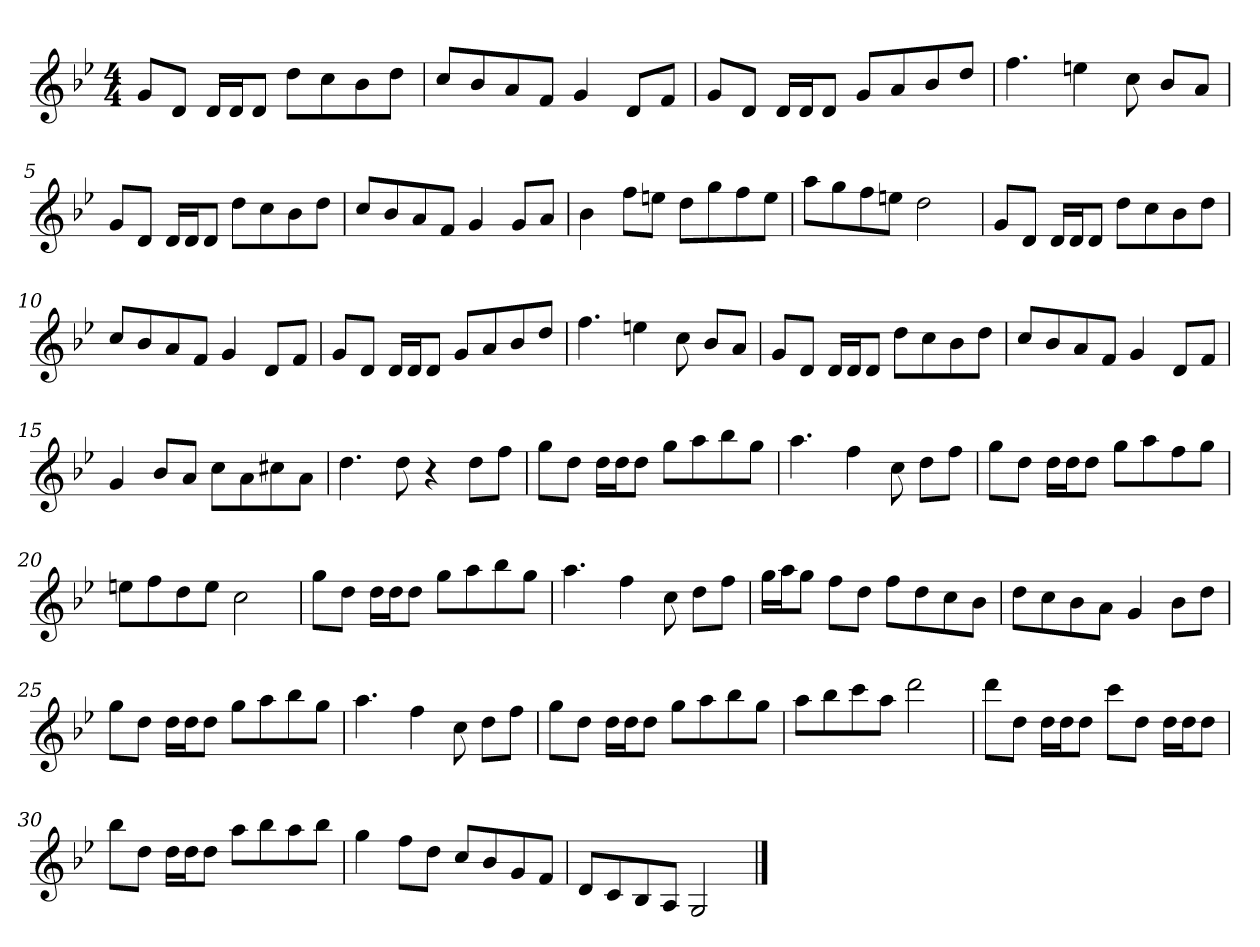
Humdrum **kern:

**kern
*part1
*staff1
*clefG2
*k[b-e-]
*g:
*M4/4
=1
8g/L
8d/J
16d/LL
16d/J
8d/J
8dd\L
8cc\
8b-\
8dd\J
=2
8cc/L
8b-/
8a/
8f/J
4g/
8d/L
8f/J
=3
8g/L
8d/J
16d/LL
16d/J
8d/J
8g/L
8a/
8b-/
8dd/J
=4
4.ff\
4een\
8cc\
8b-/L
8a/J
!!LO:LB:g=z
=5
8g/L
8d/J
16d/LL
16d/J
8d/J
8dd\L
8cc\
8b-\
8dd\J
=6
8cc/L
8b-/
8a/
8f/J
4g/
8g/L
8a/J
=7
4b-\
8ff\L
8een\J
8dd\L
8gg\
8ff\
8ee\J
=8
8aa\L
8gg\
8ff\
8een\J
2dd\
!!LO:LB:g=z
=9
8g/L
8d/J
16d/LL
16d/J
8d/J
8dd\L
8cc\
8b-\
8dd\J
=10
8cc/L
8b-/
8a/
8f/J
4g/
8d/L
8f/J
=11
8g/L
8d/J
16d/LL
16d/J
8d/J
8g/L
8a/
8b-/
8dd/J
=12
4.ff\
4een\
8cc\
8b-/L
8a/J
!!LO:LB:g=z
=13
8g/L
8d/J
16d/LL
16d/J
8d/J
8dd\L
8cc\
8b-\
8dd\J
=14
8cc/L
8b-/
8a/
8f/J
4g/
8d/L
8f/J
=15
4g/
8b-/L
8a/J
8cc\L
8a\
8cc#X\
8a\J
=16
4.dd\
8dd\
4r
8dd\L
8ff\J
!!LO:LB:g=z
=17
8gg\L
8dd\J
16dd\LL
16dd\J
8dd\J
8gg\L
8aa\
8bb-\
8gg\J
=18
4.aa\
4ff\
8cc\
8dd\L
8ff\J
=19
8gg\L
8dd\J
16dd\LL
16dd\J
8dd\J
8gg\L
8aa\
8ff\
8gg\J
=20
8een\L
8ff\
8dd\
8ee\J
2cc\
!!LO:LB:g=z
=21
8gg\L
8dd\J
16dd\LL
16dd\J
8dd\J
8gg\L
8aa\
8bb-\
8gg\J
=22
4.aa\
4ff\
8cc\
8dd\L
8ff\J
=23
16gg\LL
16aa\J
8gg\J
8ff\L
8dd\J
8ff\L
8dd\
8cc\
8b-\J
=24
8dd\L
8cc\
8b-\
8a\J
4g/
8b-\L
8dd\J
!!LO:LB:g=z
=25
8gg\L
8dd\J
16dd\LL
16dd\J
8dd\J
8gg\L
8aa\
8bb-\
8gg\J
=26
4.aa\
4ff\
8cc\
8dd\L
8ff\J
=27
8gg\L
8dd\J
16dd\LL
16dd\J
8dd\J
8gg\L
8aa\
8bb-\
8gg\J
=28
8aa\L
8bb-\
8ccc\
8aa\J
2ddd\
!!LO:LB:g=z
=29
8ddd\L
8dd\J
16dd\LL
16dd\J
8dd\J
8ccc\L
8dd\J
16dd\LL
16dd\J
8dd\J
=30
8bb-\L
8dd\J
16dd\LL
16dd\J
8dd\J
8aa\L
8bb-\
8aa\
8bb-\J
=31
4gg\
8ff\L
8dd\J
8cc/L
8b-/
8g/
8f/J
=32
8d/L
8c/
8B-/
8A/J
2G/
==
*-
